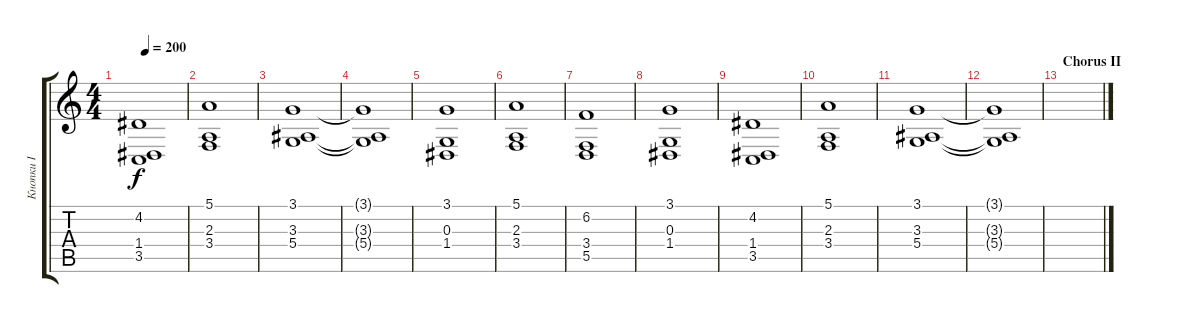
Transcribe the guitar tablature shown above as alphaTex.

\track ("Кнопки I" "Кнопки I") {instrument tremolostrings}
\staff {score tabs}
\tuning (E4 B3 G3 D3 A2 E2) {hide}
\ts (4 4)
\tempo 200
\clef g2
\ks c
(4.2 1.4 3.5).1{dy f} |
(5.1 2.3 3.4).1 |
(3.1 3.3 5.4).1 |
(3.1{t} 3.3{t} 5.4{t}).1 |
(3.1 0.3 1.4).1 |
(5.1 2.3 3.4).1 |
(6.2 3.4 5.5).1 |
(3.1 0.3 1.4).1 |
(4.2 1.4 3.5).1 |
(5.1 2.3 3.4).1 |
(3.1 3.3 5.4).1 |
(3.1{t} 3.3{t} 5.4{t}).1 |
\section ("" "Chorus II")
